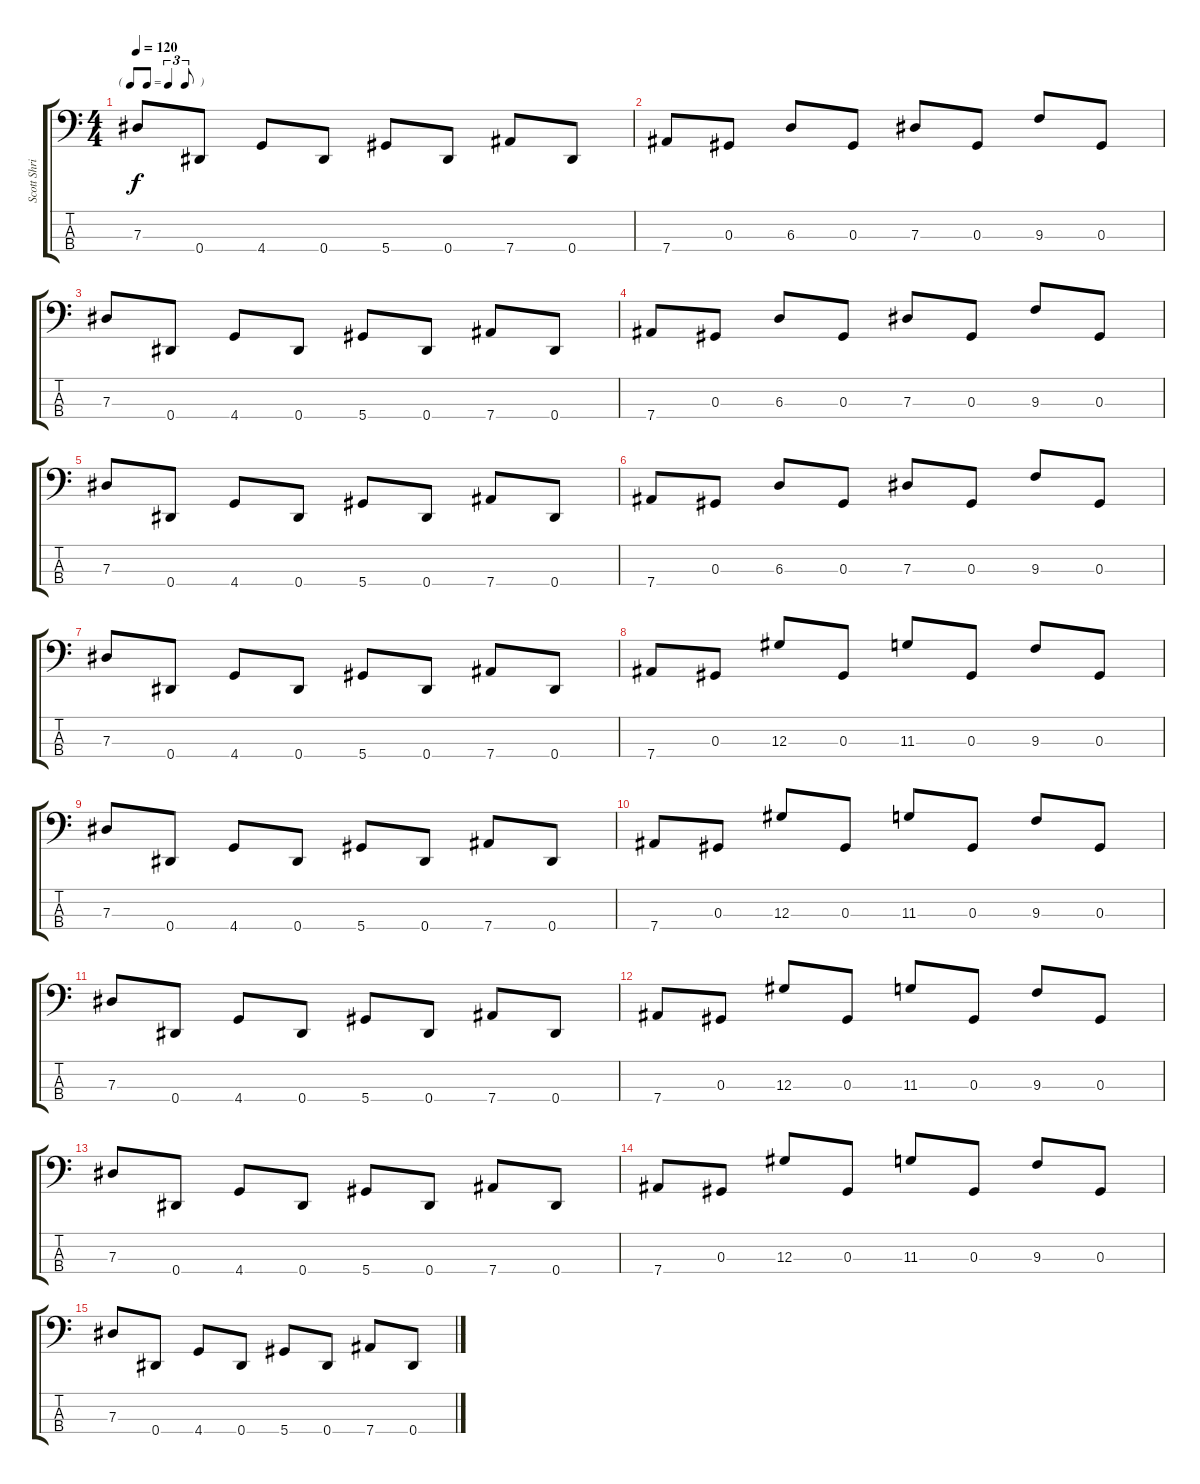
\track ("Scott Shriner - Bass" "Scott Shri") {instrument electricbasspick}
\staff {score tabs}
\tuning (Gb2 Db2 Ab1 Eb1) {hide}
\ts (4 4)
\tf triplet8th
\tempo 120
\clef f4
\ks c
7.3.8{dy f} 0.4.8 4.4.8 0.4.8 5.4.8 0.4.8 7.4.8 0.4.8 |
7.4.8 0.3.8 6.3.8 0.3.8 7.3.8 0.3.8 9.3.8 0.3.8 |
7.3.8 0.4.8 4.4.8 0.4.8 5.4.8 0.4.8 7.4.8 0.4.8 |
7.4.8 0.3.8 6.3.8 0.3.8 7.3.8 0.3.8 9.3.8 0.3.8 |
7.3.8 0.4.8 4.4.8 0.4.8 5.4.8 0.4.8 7.4.8 0.4.8 |
7.4.8 0.3.8 6.3.8 0.3.8 7.3.8 0.3.8 9.3.8 0.3.8 |
7.3.8 0.4.8 4.4.8 0.4.8 5.4.8 0.4.8 7.4.8 0.4.8 |
7.4.8 0.3.8 12.3.8 0.3.8 11.3.8 0.3.8 9.3.8 0.3.8 |
7.3.8 0.4.8 4.4.8 0.4.8 5.4.8 0.4.8 7.4.8 0.4.8 |
7.4.8 0.3.8 12.3.8 0.3.8 11.3.8 0.3.8 9.3.8 0.3.8 |
7.3.8 0.4.8 4.4.8 0.4.8 5.4.8 0.4.8 7.4.8 0.4.8 |
7.4.8 0.3.8 12.3.8 0.3.8 11.3.8 0.3.8 9.3.8 0.3.8 |
7.3.8 0.4.8 4.4.8 0.4.8 5.4.8 0.4.8 7.4.8 0.4.8 |
7.4.8 0.3.8 12.3.8 0.3.8 11.3.8 0.3.8 9.3.8 0.3.8 |
7.3.8 0.4.8 4.4.8 0.4.8 5.4.8 0.4.8 7.4.8 0.4.8
